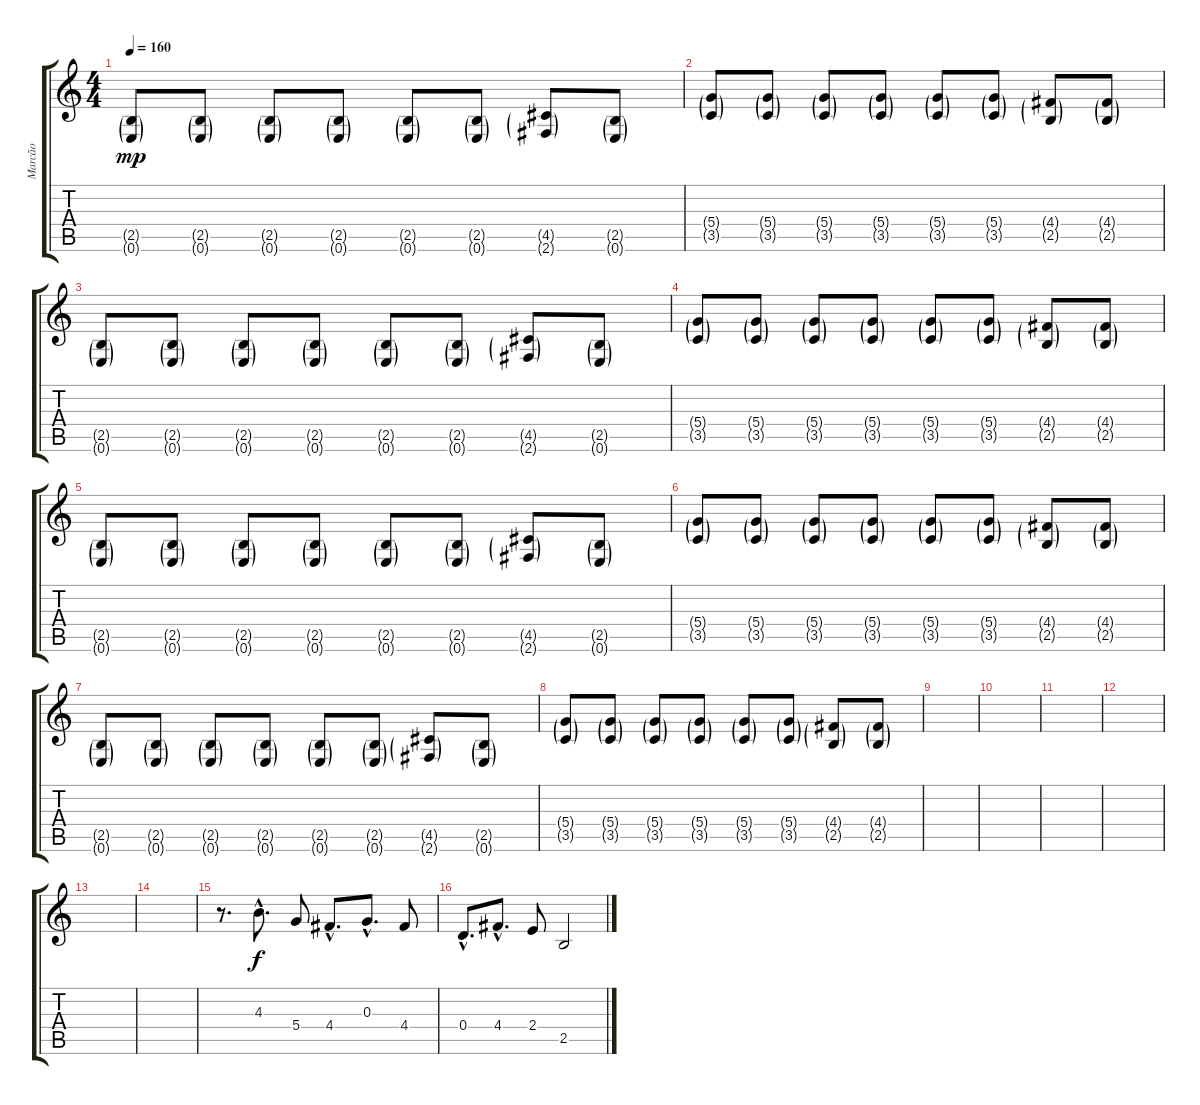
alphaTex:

\track ("Marcão" "Marcão") {instrument overdrivenguitar}
\staff {score tabs}
\tuning (E4 B3 G3 D3 A2 E2) {hide}
\ts (4 4)
\tempo 160
\clef g2
\ks c
(2.5{g} 0.6{g}).8{dy mp instrument overdrivenguitar} (2.5{g} 0.6{g}).8 (2.5{g} 0.6{g}).8 (2.5{g} 0.6{g}).8 (2.5{g} 0.6{g}).8 (2.5{g} 0.6{g}).8 (4.5{g} 2.6{g}).8 (2.5{g} 0.6{g}).8 |
(5.4{g} 3.5{g}).8 (5.4{g} 3.5{g}).8 (5.4{g} 3.5{g}).8 (5.4{g} 3.5{g}).8 (5.4{g} 3.5{g}).8 (5.4{g} 3.5{g}).8 (4.4{g} 2.5{g}).8 (4.4{g} 2.5{g}).8 |
(2.5{g} 0.6{g}).8 (2.5{g} 0.6{g}).8 (2.5{g} 0.6{g}).8 (2.5{g} 0.6{g}).8 (2.5{g} 0.6{g}).8 (2.5{g} 0.6{g}).8 (4.5{g} 2.6{g}).8 (2.5{g} 0.6{g}).8 |
(5.4{g} 3.5{g}).8 (5.4{g} 3.5{g}).8 (5.4{g} 3.5{g}).8 (5.4{g} 3.5{g}).8 (5.4{g} 3.5{g}).8 (5.4{g} 3.5{g}).8 (4.4{g} 2.5{g}).8 (4.4{g} 2.5{g}).8 |
(2.5{g} 0.6{g}).8 (2.5{g} 0.6{g}).8 (2.5{g} 0.6{g}).8 (2.5{g} 0.6{g}).8 (2.5{g} 0.6{g}).8 (2.5{g} 0.6{g}).8 (4.5{g} 2.6{g}).8 (2.5{g} 0.6{g}).8 |
(5.4{g} 3.5{g}).8 (5.4{g} 3.5{g}).8 (5.4{g} 3.5{g}).8 (5.4{g} 3.5{g}).8 (5.4{g} 3.5{g}).8 (5.4{g} 3.5{g}).8 (4.4{g} 2.5{g}).8 (4.4{g} 2.5{g}).8 |
(2.5{g} 0.6{g}).8 (2.5{g} 0.6{g}).8 (2.5{g} 0.6{g}).8 (2.5{g} 0.6{g}).8 (2.5{g} 0.6{g}).8 (2.5{g} 0.6{g}).8 (4.5{g} 2.6{g}).8 (2.5{g} 0.6{g}).8 |
(5.4{g} 3.5{g}).8 (5.4{g} 3.5{g}).8 (5.4{g} 3.5{g}).8 (5.4{g} 3.5{g}).8 (5.4{g} 3.5{g}).8 (5.4{g} 3.5{g}).8 (4.4{g} 2.5{g}).8 (4.4{g} 2.5{g}).8 |
|
|
|
|
|
|
r.8{d volume 11 instrument electricguitarclean} 4.3{hac}.8{d dy f} 5.4.8 4.4{hac}.8{d} 0.3{hac}.8{d} 4.4.8 |
0.4{hac}.8{d} 4.4{hac}.8{d} 2.4.8 2.5.2
